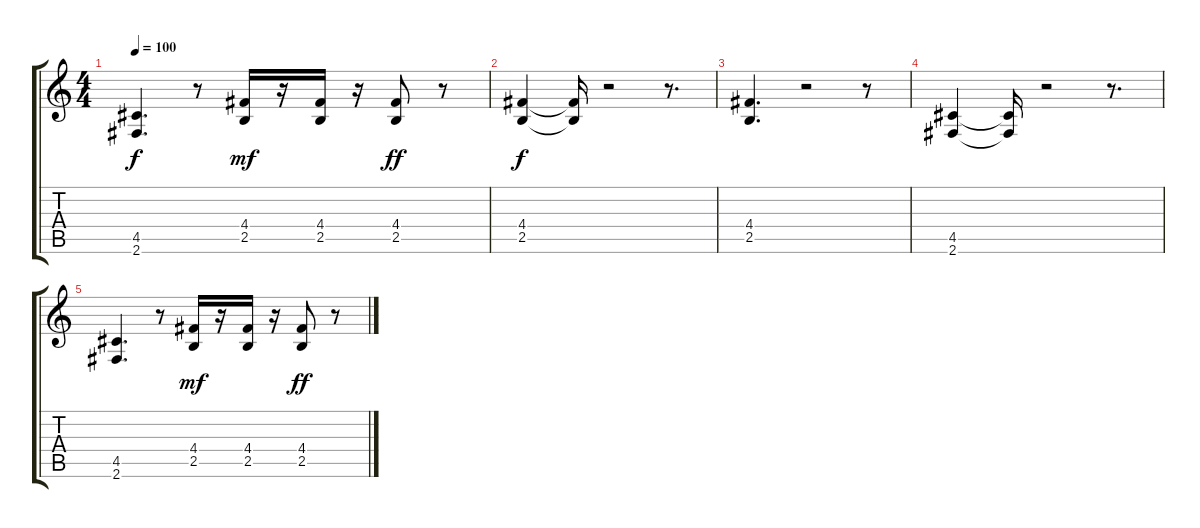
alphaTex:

\track "" {instrument distortionguitar}
\staff {score tabs}
\tuning (E4 B3 G3 D3 A2 E2) {hide}
\ts (4 4)
\tempo 100
\clef g2
\ks c
(4.5 2.6).4{d dy f} r.8 (4.4 2.5).16{dy mf} r.16 (4.4 2.5).16 r.16 (4.4 2.5).8{dy ff} r.8 |
(4.4 2.5).4{dy f} (4.4{t} 2.5{t}).16 r.2 r.8{d} |
(4.4 2.5).4{d} r.2 r.8 |
(4.5 2.6).4 (4.5{t} 2.6{t}).16 r.2 r.8{d} |
(4.5 2.6).4{d} r.8 (4.4 2.5).16{dy mf} r.16 (4.4 2.5).16 r.16 (4.4 2.5).8{dy ff} r.8
